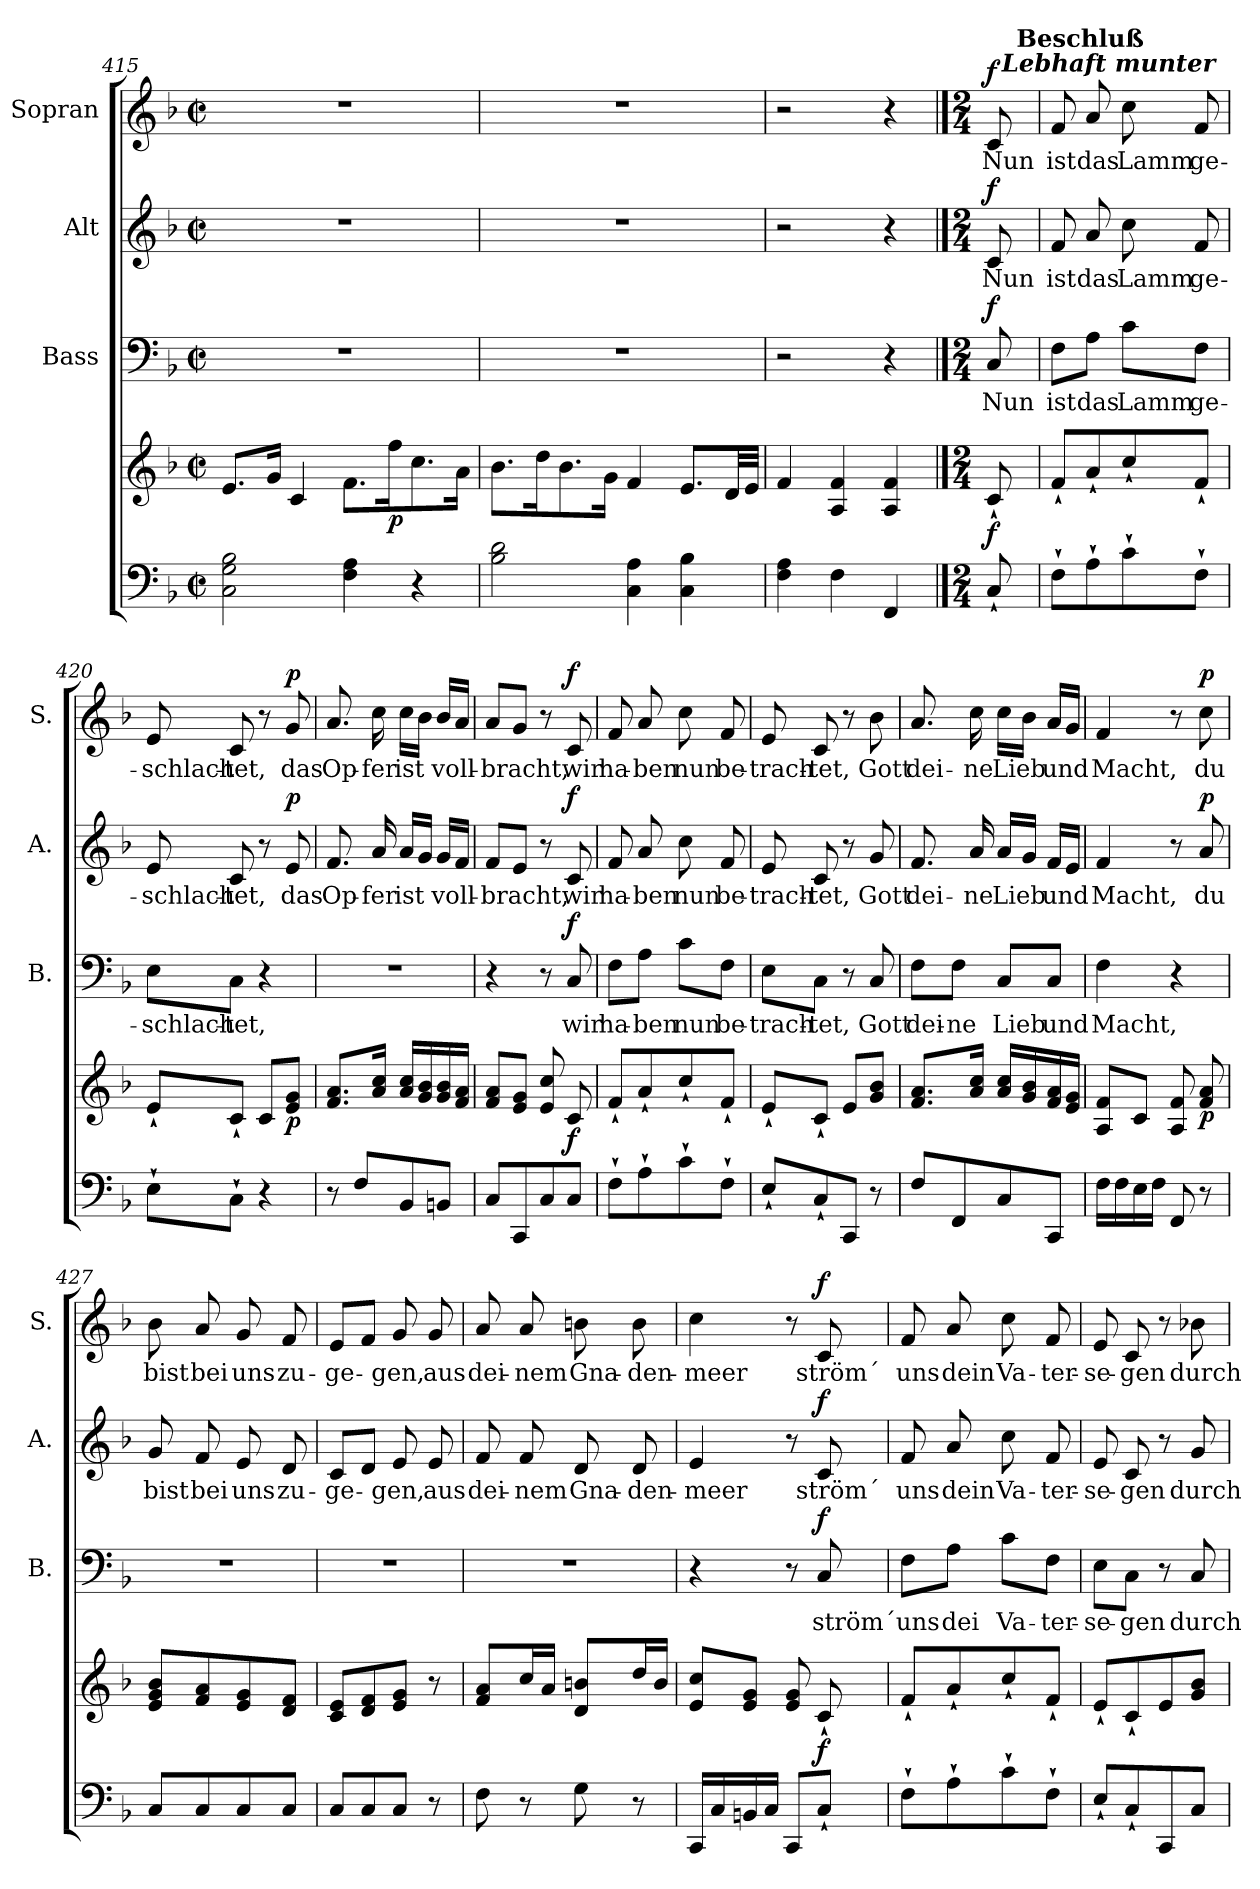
**kern	**kern	**dynam	**kern	**text	**dynam	**kern	**text	**dynam	**kern	**text	**dynam
*part4	*part4	*part4	*part3	*part3	*part3	*part2	*part2	*part2	*part1	*part1	*part1
*staff5	*staff4	*staff4/5	*staff3	*staff3	*staff3	*staff2	*staff2	*staff2	*staff1	*staff1	*staff1
*	*	*	*I"Bass	*	*	*I"Alt	*	*	*I"Sopran	*	*
*	*	*	*I'B.	*	*	*I'A.	*	*	*I'S.	*	*
*clefF4	*clefG2	*	*clefF4	*	*	*clefG2	*	*	*clefG2	*	*
*k[b-]	*k[b-]	*	*k[b-]	*	*	*k[b-]	*	*	*k[b-]	*	*
*F:	*F:	*	*F:	*	*	*F:	*	*	*F:	*	*
*M2/2	*M2/2	*	*M2/2	*	*	*M2/2	*	*	*M2/2	*	*
*met(c|)	*met(c|)	*	*met(c|)	*	*	*met(c|)	*	*	*met(c|)	*	*
=415	=415	=415	=415	=415	=415	=415	=415	=415	=415	=415	=415
2C\ 2G\ 2B-\	8.e/L	.	1r	.	.	1r	.	.	1r	.	.
.	16g/Jk	.	.	.	.	.	.	.	.	.	.
.	4c/	.	.	.	.	.	.	.	.	.	.
4F\ 4A\	8.f\L	.	.	.	.	.	.	.	.	.	.
!	!	!LO:DY:b	!	!	!	!	!	!	!	!	!
.	16ff\k	p	.	.	.	.	.	.	.	.	.
4r	8.cc\	.	.	.	.	.	.	.	.	.	.
.	16a\Jk	.	.	.	.	.	.	.	.	.	.
=416	=416	=416	=416	=416	=416	=416	=416	=416	=416	=416	=416
2B-\ 2d\	8.b-\L	.	1r	.	.	1r	.	.	1r	.	.
.	16dd\k	.	.	.	.	.	.	.	.	.	.
.	8.b-\	.	.	.	.	.	.	.	.	.	.
.	16g\Jk	.	.	.	.	.	.	.	.	.	.
4C\ 4A\	4f/	.	.	.	.	.	.	.	.	.	.
4C\ 4B-\	8.e/L	.	.	.	.	.	.	.	.	.	.
.	32d/LL	.	.	.	.	.	.	.	.	.	.
.	32e/JJJ	.	.	.	.	.	.	.	.	.	.
=417	=417	=417	=417	=417	=417	=417	=417	=417	=417	=417	=417
4F\ 4A\	4f/	.	2r	.	.	2r	.	.	2r	.	.
4F\	4A/ 4f/	.	.	.	.	.	.	.	.	.	.
4FF/	4A/ 4f/	.	4r	.	.	4r	.	.	4r	.	.
==418	==418	==418	==418	==418	==418	==418	==418	==418	==418	==418	==418
*M2/4	*M2/4	*	*M2/4	*	*	*M2/4	*	*	*M2/4	*	*
!	!	!LO:DY:b	!	!LO:LY:b	!LO:DY:a	!	!LO:LY:b	!LO:DY:a	!	!LO:LY:b	!LO:DY:b
*	*	*	*	*	*	*	*	*	*^	*	*
*	*	*	*	*	*	*	*	*	*	*^	*	*
8C`</	8c`</	f	8C/	Nun	f	8c/	Nun	f	8c/	32ryy	16ryy	Nun	f
!	!	!	!	!	!	!	!	!	!	!LO:TX:a:Bi:t=Lebhaft munter	!	!	!
.	.	.	.	.	.	.	.	.	.	16.ryy	.	.	.
!	!	!	!	!	!	!	!	!	!	!	!LO:TX:a:B:t=Beschluß	!	!
.	.	.	.	.	.	.	.	.	.	.	16ryy	.	.
!!LO:PB:g=z
=419	=419	=419	=419	=419	=419	=419	=419	=419	=419	=419	=419	=419	=419
!	!	!	!	!LO:LY:b	!	!	!LO:LY:b	!	!	!	!	!LO:LY:b	!
*	*	*	*	*	*	*	*	*	*v	*v	*v	*	*
8F`>\L	8f`</L	.	8F\L	ist	.	8f/	ist	.	8f/	ist	.
!	!	!	!	!LO:LY:b	!	!	!LO:LY:b	!	!	!LO:LY:b	!
8A`>\	8a`</	.	8A\J	das	.	8a/	das	.	8a/	das	.
!	!	!	!	!LO:LY:b	!	!	!LO:LY:b	!	!	!LO:LY:b	!
8c`>\	8cc`</	.	8c\L	Lamm	.	8cc\	Lamm	.	8cc\	Lamm	.
!	!	!	!	!LO:LY:b	!	!	!LO:LY:b	!	!	!LO:LY:b	!
8F`>\J	8f`</J	.	8F\J	ge-	.	8f/	ge-	.	8f/	ge-	.
=420	=420	=420	=420	=420	=420	=420	=420	=420	=420	=420	=420
!	!	!	!	!LO:LY:b	!	!	!LO:LY:b	!	!	!LO:LY:b	!
8E`>\L	8e`</L	.	8E\L	-schlach-	.	8e/	-schlach-	.	8e/	-schlach-	.
!	!	!	!	!LO:LY:b	!	!	!LO:LY:b	!	!	!LO:LY:b	!
8C`>\J	8c`</J	.	8C\J	-tet,	.	8c/	-tet,	.	8c/	-tet,	.
4r	8c/L	.	4r	.	.	8r	.	.	8r	.	.
!	!	!LO:DY:b	!	!	!	!	!LO:LY:b	!LO:DY:a	!	!LO:LY:b	!LO:DY:a
.	8e/ 8g/J	p	.	.	.	8e/	das	p	8g/	das	p
=421	=421	=421	=421	=421	=421	=421	=421	=421	=421	=421	=421
!	!	!	!	!	!	!	!LO:LY:b	!	!	!LO:LY:b	!
8r	8.f/ 8.a/L	.	2r	.	.	8.f/	Op-	.	8.a/	Op-	.
8F/L	.	.	.	.	.	.	.	.	.	.	.
!	!	!	!	!	!	!	!LO:LY:b	!	!	!LO:LY:b	!
.	16a/ 16cc/Jk	.	.	.	.	16a/	-fer	.	16cc\	-fer	.
!	!	!	!	!	!	!	!LO:LY:b	!	!	!LO:LY:b	!
8BB-/	16a/ 16cc/LL	.	.	.	.	16a/LL	ist	.	16cc\LL	ist	.
.	16g/ 16b-/	.	.	.	.	16g/JJ	.	.	16b-\JJ	.	.
!	!	!	!	!	!	!	!LO:LY:b	!	!	!LO:LY:b	!
8BBn/J	16g/ 16b-/	.	.	.	.	16g/LL	voll-	.	16b-/LL	voll-	.
.	16f/ 16a/JJ	.	.	.	.	16f/JJ	.	.	16a/JJ	.	.
=422	=422	=422	=422	=422	=422	=422	=422	=422	=422	=422	=422
!	!	!	!	!	!	!	!LO:LY:b	!	!	!LO:LY:b	!
8C/L	8f/ 8a/L	.	4r	.	.	8f/L	-bracht,	.	8a/L	-bracht,	.
8CC/	8e/ 8g/J	.	.	.	.	8e/J	.	.	8g/J	.	.
8C/	8e/ 8cc/	.	8r	.	.	8r	.	.	8r	.	.
!	!	!LO:DY:b	!	!LO:LY:b	!LO:DY:a	!	!LO:LY:b	!LO:DY:a	!	!LO:LY:b	!LO:DY:a
8C/J	8c/	f	8C/	wir	f	8c/	wir	f	8c/	wir	f
=423	=423	=423	=423	=423	=423	=423	=423	=423	=423	=423	=423
!	!	!	!	!LO:LY:b	!	!	!LO:LY:b	!	!	!LO:LY:b	!
8F`>\L	8f`</L	.	8F\L	ha-	.	8f/	ha-	.	8f/	ha-	.
!	!	!	!	!LO:LY:b	!	!	!LO:LY:b	!	!	!LO:LY:b	!
8A`>\	8a`</	.	8A\J	-ben	.	8a/	-ben	.	8a/	-ben	.
!	!	!	!	!LO:LY:b	!	!	!LO:LY:b	!	!	!LO:LY:b	!
8c`>\	8cc`</	.	8c\L	nun	.	8cc\	nun	.	8cc\	nun	.
!	!	!	!	!LO:LY:b	!	!	!LO:LY:b	!	!	!LO:LY:b	!
8F`>\J	8f`</J	.	8F\J	be-	.	8f/	be-	.	8f/	be-	.
!!LO:LB:g=z
=424	=424	=424	=424	=424	=424	=424	=424	=424	=424	=424	=424
!	!	!	!	!LO:LY:b	!	!	!LO:LY:b	!	!	!LO:LY:b	!
8E`</L	8e`</L	.	8E\L	-trach-	.	8e/	-trach-	.	8e/	-trach-	.
!	!	!	!	!LO:LY:b	!	!	!LO:LY:b	!	!	!LO:LY:b	!
8C`</	8c`</J	.	8C\J	-tet,	.	8c/	-tet,	.	8c/	-tet,	.
8CC/J	8e/L	.	8r	.	.	8r	.	.	8r	.	.
!	!	!	!	!LO:LY:b	!	!	!LO:LY:b	!	!	!LO:LY:b	!
8r	8g/ 8b-/J	.	8C/	Gott	.	8g/	Gott	.	8b-\	Gott	.
=425	=425	=425	=425	=425	=425	=425	=425	=425	=425	=425	=425
!	!	!	!	!LO:LY:b	!	!	!LO:LY:b	!	!	!LO:LY:b	!
8F/L	8.f/ 8.a/L	.	8F\L	dei-	.	8.f/	dei-	.	8.a/	dei-	.
!	!	!	!	!LO:LY:b	!	!	!	!	!	!	!
8FF/	.	.	8F\J	-ne	.	.	.	.	.	.	.
!	!	!	!	!	!	!	!LO:LY:b	!	!	!LO:LY:b	!
.	16a/ 16cc/Jk	.	.	.	.	16a/	-ne	.	16cc\	-ne	.
!	!	!	!	!LO:LY:b	!	!	!LO:LY:b	!	!	!LO:LY:b	!
8C/	16a/ 16cc/LL	.	8C/L	Lieb	.	16a/LL	Lieb	.	16cc\LL	Lieb	.
.	16g/ 16b-/	.	.	.	.	16g/JJ	.	.	16b-\JJ	.	.
!	!	!	!	!LO:LY:b	!	!	!LO:LY:b	!	!	!LO:LY:b	!
8CC/J	16f/ 16a/	.	8C/J	und	.	16f/LL	und	.	16a/LL	und	.
.	16e/ 16g/JJ	.	.	.	.	16e/JJ	.	.	16g/JJ	.	.
=426	=426	=426	=426	=426	=426	=426	=426	=426	=426	=426	=426
!	!	!	!	!LO:LY:b	!	!	!LO:LY:b	!	!	!LO:LY:b	!
16F\LL	8A/ 8f/L	.	4F\	Macht,	.	4f/	Macht,	.	4f/	Macht,	.
16F\	.	.	.	.	.	.	.	.	.	.	.
16E\	8c/J	.	.	.	.	.	.	.	.	.	.
16F\JJ	.	.	.	.	.	.	.	.	.	.	.
8FF/	8A/ 8f/	.	4r	.	.	8r	.	.	8r	.	.
!	!	!LO:DY:b	!	!	!	!	!LO:LY:b	!LO:DY:a	!	!LO:LY:b	!LO:DY:a
8r	8f/ 8a/	p	.	.	.	8a/	du	p	8cc\	du	p
=427	=427	=427	=427	=427	=427	=427	=427	=427	=427	=427	=427
!	!	!	!	!	!	!	!LO:LY:b	!	!	!LO:LY:b	!
8C/L	8e/ 8g/ 8b-/L	.	2r	.	.	8g/	bist	.	8b-\	bist	.
!	!	!	!	!	!	!	!LO:LY:b	!	!	!LO:LY:b	!
8C/	8f/ 8a/	.	.	.	.	8f/	bei	.	8a/	bei	.
!	!	!	!	!	!	!	!LO:LY:b	!	!	!LO:LY:b	!
8C/	8e/ 8g/	.	.	.	.	8e/	uns	.	8g/	uns	.
!	!	!	!	!	!	!	!LO:LY:b	!	!	!LO:LY:b	!
8C/J	8d/ 8f/J	.	.	.	.	8d/	zu-	.	8f/	zu-	.
=428	=428	=428	=428	=428	=428	=428	=428	=428	=428	=428	=428
!	!	!	!	!	!	!	!LO:LY:b	!	!	!LO:LY:b	!
8C/L	8c/ 8e/L	.	2r	.	.	8c/L	-ge-	.	8e/L	-ge-	.
8C/	8d/ 8f/	.	.	.	.	8d/J	.	.	8f/J	.	.
!	!	!	!	!	!	!	!LO:LY:b	!	!	!LO:LY:b	!
8C/J	8e/ 8g/J	.	.	.	.	8e/	-gen,	.	8g/	-gen,	.
!	!	!	!	!	!	!	!LO:LY:b	!	!	!LO:LY:b	!
8r	8r	.	.	.	.	8e/	aus	.	8g/	aus	.
!!LO:PB:g=z
=429	=429	=429	=429	=429	=429	=429	=429	=429	=429	=429	=429
!	!	!	!	!	!	!	!LO:LY:b	!	!	!LO:LY:b	!
8F\	8f/ 8a/L	.	2r	.	.	8f/	dei-	.	8a/	dei-	.
!	!	!	!	!	!	!	!LO:LY:b	!	!	!LO:LY:b	!
8r	16cc/L	.	.	.	.	8f/	-nem	.	8a/	-nem	.
.	16a/JJ	.	.	.	.	.	.	.	.	.	.
!	!	!	!	!	!	!	!LO:LY:b	!	!	!LO:LY:b	!
8G\	8d/ 8bn/L	.	.	.	.	8d/	Gna-	.	8bn\	Gna-	.
!	!	!	!	!	!	!	!LO:LY:b	!	!	!LO:LY:b	!
8r	16dd/L	.	.	.	.	8d/	-den-	.	8b\	-den-	.
.	16b/JJ	.	.	.	.	.	.	.	.	.	.
=430	=430	=430	=430	=430	=430	=430	=430	=430	=430	=430	=430
!	!	!	!	!	!	!	!LO:LY:b	!	!	!LO:LY:b	!
16CC/LL	8e/ 8cc/L	.	4r	.	.	4e/	-meer	.	4cc\	-meer	.
16C/	.	.	.	.	.	.	.	.	.	.	.
16BBn/	8e/ 8g/J	.	.	.	.	.	.	.	.	.	.
16C/JJ	.	.	.	.	.	.	.	.	.	.	.
8CC/L	8e/ 8g/	.	8r	.	.	8r	.	.	8r	.	.
!	!	!LO:DY:b	!	!LO:LY:b	!LO:DY:a	!	!LO:LY:b	!LO:DY:a	!	!LO:LY:b	!LO:DY:a
8C`</J	8c`</	f	8C/	ström´	f	8c/	ström´	f	8c/	ström´	f
=431	=431	=431	=431	=431	=431	=431	=431	=431	=431	=431	=431
!	!	!	!	!LO:LY:b	!	!	!LO:LY:b	!	!	!LO:LY:b	!
8F`>\L	8f`</L	.	8F\L	uns	.	8f/	uns	.	8f/	uns	.
!	!	!	!	!LO:LY:b	!	!	!LO:LY:b	!	!	!LO:LY:b	!
8A`>\	8a`</	.	8A\J	dei	.	8a/	dein	.	8a/	dein	.
!	!	!	!	!LO:LY:b	!	!	!LO:LY:b	!	!	!LO:LY:b	!
8c`>\	8cc`</	.	8c\L	Va-	.	8cc\	Va-	.	8cc\	Va-	.
!	!	!	!	!LO:LY:b	!	!	!LO:LY:b	!	!	!LO:LY:b	!
8F`>\J	8f`</J	.	8F\J	-ter-	.	8f/	-ter-	.	8f/	-ter-	.
=432	=432	=432	=432	=432	=432	=432	=432	=432	=432	=432	=432
!	!	!	!	!LO:LY:b	!	!	!LO:LY:b	!	!	!LO:LY:b	!
8E`</L	8e`</L	.	8E\L	-se-	.	8e/	-se-	.	8e/	-se-	.
!	!	!	!	!LO:LY:b	!	!	!LO:LY:b	!	!	!LO:LY:b	!
8C`</	8c`</	.	8C\J	-gen	.	8c/	-gen	.	8c/	-gen	.
8CC/	8e/	.	8r	.	.	8r	.	.	8r	.	.
!	!	!	!	!LO:LY:b	!	!	!LO:LY:b	!	!	!LO:LY:b	!
8C/J	8g/ 8b-/J	.	8C/	durch	.	8g/	durch	.	8b-X\	durch	.
=	=	=	=	=	=	=	=	=	=	=	=
*-	*-	*-	*-	*-	*-	*-	*-	*-	*-	*-	*-
